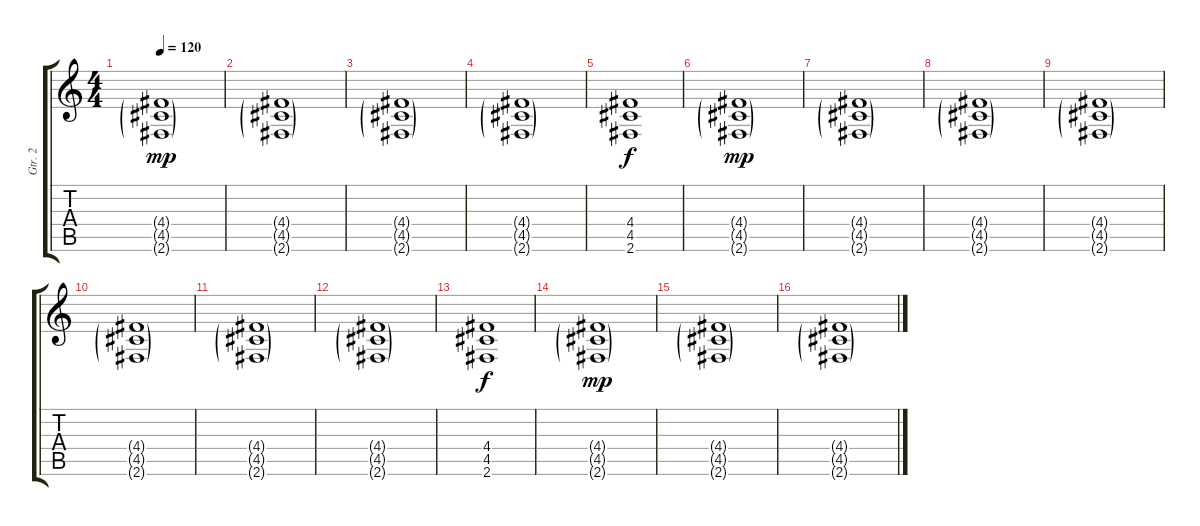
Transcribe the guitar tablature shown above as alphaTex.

\track ("Gtr. 2" "Gtr. 2") {instrument distortionguitar}
\staff {score tabs}
\tuning (E4 B3 G3 D3 A2 E2) {hide}
\ts (4 4)
\tempo 120
\clef g2
\ks c
(4.4{g} 4.5{g} 2.6{g}).1{dy mp} |
(4.4{g} 4.5{g} 2.6{g}).1 |
(4.4{g} 4.5{g} 2.6{g}).1 |
(4.4{g} 4.5{g} 2.6{g}).1 |
(4.4 4.5 2.6).1{dy f} |
(4.4{g} 4.5{g} 2.6{g}).1{dy mp} |
(4.4{g} 4.5{g} 2.6{g}).1 |
(4.4{g} 4.5{g} 2.6{g}).1 |
(4.4{g} 4.5{g} 2.6{g}).1 |
(4.4{g} 4.5{g} 2.6{g}).1 |
(4.4{g} 4.5{g} 2.6{g}).1 |
(4.4{g} 4.5{g} 2.6{g}).1 |
(4.4 4.5 2.6).1{dy f} |
(4.4{g} 4.5{g} 2.6{g}).1{dy mp} |
(4.4{g} 4.5{g} 2.6{g}).1 |
(4.4{g} 4.5{g} 2.6{g}).1
